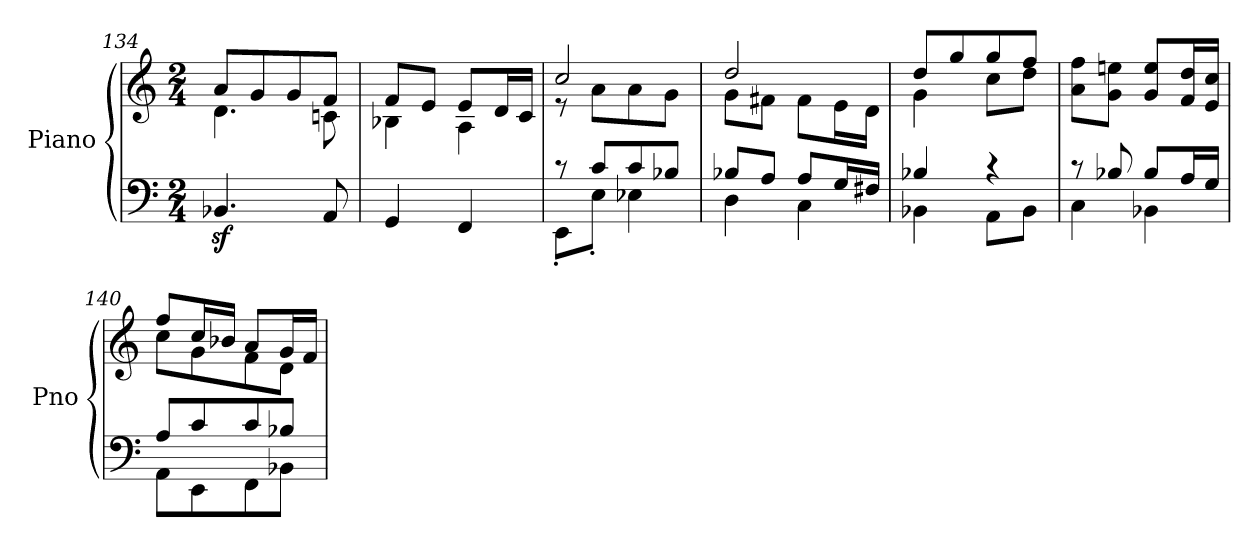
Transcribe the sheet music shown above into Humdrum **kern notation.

**kern	**kern
*part1	*part1
*staff2	*staff1
*I"Piano	*
*I'Pno	*
!!LO:LB:g=z
*clefF4	*clefG2
*k[]	*k[]
*C:	*C:
*M2/4	*M2/4
=134	=134
*	*^
4.BB-Xz</	8a/L	4.d\
.	8g/	.
.	8g/	.
8AA/	8f/J	8cn\
=135	=135	=135
4GG/	8f/L	4B-X\
.	8e/J	.
4FF/	8e/L	4A\
.	16d/L	.
.	16c/JJ	.
=136	=136	=136
*^	*	*
8rc	8EE'\L	2cc/	8re
8c/L	8E'\J	.	8a\L
8c/	4E-X\	.	8a\
8B-X/J	.	.	8g\J
=137	=137	=137	=137
8B-X/L	4D\	2dd/	8g\L
8A/J	.	.	8f#X\J
8A/L	4C\	.	8f#\L
16G/L	.	.	16e\L
16F#X/JJ	.	.	16d\JJ
=138	=138	=138	=138
4B-X/	4BB-X\	8dd/L	4g\
.	.	8gg/	.
4rc	8AA\L	8gg/	8cc\L
.	8BB-\J	8ff/J	8dd\J
*	*	*v	*v
=139	=139	=139
8rc	4C\	8a\ 8ff\L
8B-X/	.	8g\ 8een\J
8B-/L	4BB-X\	8g/ 8ee/L
16A/L	.	16f/ 16dd/L
16G/JJ	.	16e/ 16cc/JJ
=140	=140	=140
*	*	*^
8A/L	8AA\L	8ff/L	8cc\L
8c/	8EE\	16cc/L	8g\
.	.	16b-X/JJ	.
8c/	8FF\	8a/L	8f\
8B-X/J	8BB-X\J	16g/L	8d\J
.	.	16f/JJ	.
*v	*v	*	*
*	*v	*v
=	=
*-	*-
